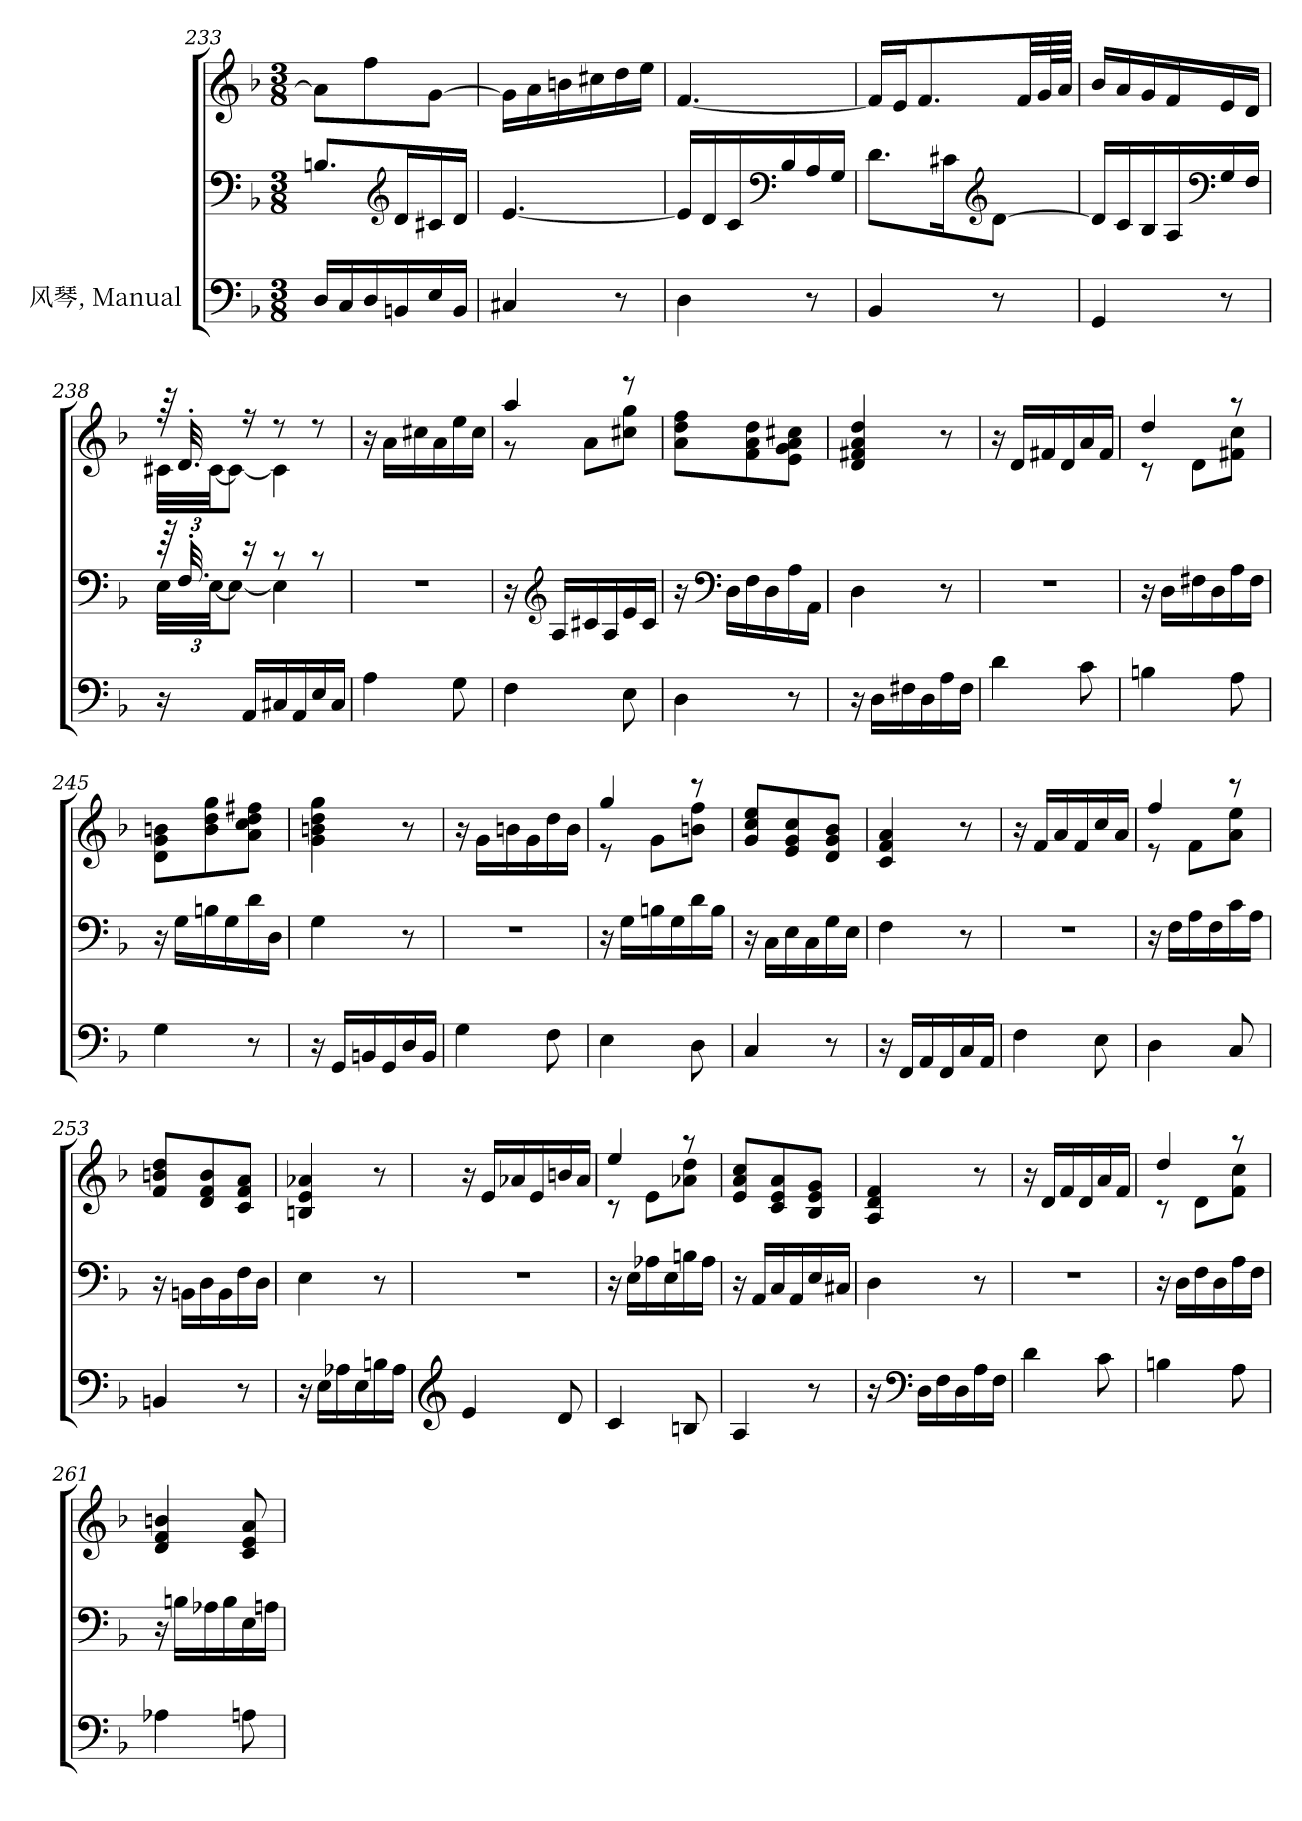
**kern	**kern	**kern
*part1	*part1	*part1
*staff3	*staff2	*staff1
*I"风琴, Manual	*	*
*clefF4	*clefF4	*clefG2
*k[b-]	*k[b-]	*k[b-]
*M3/8	*M3/8	*M3/8
=233	=233	=233
16D/LL	8.Bn/L	8a\L]
16C/	.	.
16D/	.	8ff\
*	*clefG2	*
16BBn/	16d/L	.
16E/	16c#X/	[8g\J
16BB/JJ	16d/JJ	.
=234	=234	=234
4C#X/	[4.e/	16g\LL]
.	.	16a\
.	.	16bn\
.	.	16cc#X\
8r	.	16dd\
.	.	16ee\JJ
!!LO:LB:g=z
=235	=235	=235
4D\	16e/LL]	[4.f/
.	16d/	.
.	16c/	.
*	*clefF4	*
.	16B-/	.
8r	16A/	.
.	16G/JJ	.
=236	=236	=236
4BB-/	8.d\L	16f/LL]
.	.	16e/J
.	.	8.f/
.	16c#X\K	.
*	*clefG2	*
8r	[8d\J	.
.	.	32f/LL
.	.	64g/L
.	.	64a/JJJJ
=237	=237	=237
4GG/	16d/LL]	16b-/LL
.	16c/	16a/
.	16B-/	16g/
.	16A/	16f/
*	*clefF4	*
8r	16G/	16e/
.	16F/JJ	16d/JJ
=238	=238	=238
*	*^	*^
*	*	*Xbrackettup	*	*Xbrackettup
16r	64r	48E\LLL	64r	48c#X\LLL
.	32.F'/	.	32.d'/	.
.	.	[48E\JJ	.	[48c#\JJ
.	.	12E\J_	.	12c#\J_
16AA/LL	16r	.	16r	.
16C#X/	8r	4E\]	8r	4c#\]
16AA/	.	.	.	.
16E/	8r	.	8r	.
16C#/JJ	.	.	.	.
*	*v	*v	*	*
*	*	*v	*v
!!LO:PB:g=z
=239	=239	=239
4A\	4.r	16r
.	.	16a\LL
.	.	16cc#X\
.	.	16a\
8G\	.	16ee\
.	.	16cc#\JJ
=240	=240	=240
*	*	*^
4F\	16r	4aa/	8r
*	*clefG2	*	*
.	16A/LL	.	.
.	16c#X/	.	8a\L
.	16A/	.	.
8E\	16e/	8r	8cc#X\ 8gg\J
.	16c#/JJ	.	.
*	*	*v	*v
=241	=241	=241
4D\	16r	8a\ 8dd\ 8ff\L
*	*clefF4	*
.	16D\LL	.
.	16F\	8f\ 8a\ 8dd\
.	16D\	.
8r	16A\	8e\ 8g\ 8a\ 8cc#X\J
.	16AA\JJ	.
=242	=242	=242
16r	4D\	4d/ 4f#X/ 4a/ 4dd/
16D\LL	.	.
16F#X\	.	.
16D\	.	.
16A\	8r	8r
16F#\JJ	.	.
=243	=243	=243
4d\	4.r	16r
.	.	16d/LL
.	.	16f#X/
.	.	16d/
8c\	.	16a/
.	.	16f#/JJ
!!LO:LB:g=z
=244	=244	=244
*	*	*^
4Bn\	16r	4dd/	8r
.	16D\LL	.	.
.	16F#X\	.	8d\L
.	16D\	.	.
8A\	16A\	8r	8f#X\ 8cc\J
.	16F#\JJ	.	.
*	*	*v	*v
=245	=245	=245
4G\	16r	8d\ 8g\ 8bn\L
.	16G\LL	.
.	16Bn\	8b\ 8dd\ 8gg\
.	16G\	.
8r	16d\	8a\ 8cc\ 8dd\ 8ff#X\J
.	16D\JJ	.
=246	=246	=246
16r	4G\	4g\ 4bn\ 4dd\ 4gg\
16GG/LL	.	.
16BBn/	.	.
16GG/	.	.
16D/	8r	8r
16BB/JJ	.	.
=247	=247	=247
4G\	4.r	16r
.	.	16g\LL
.	.	16bn\
.	.	16g\
8F\	.	16dd\
.	.	16b\JJ
=248	=248	=248
*	*	*^
4E\	16r	4gg/	8r
.	16G\LL	.	.
.	16Bn\	.	8g\L
.	16G\	.	.
8D\	16d\	8r	8bn\ 8ff\J
.	16B\JJ	.	.
*	*	*v	*v
=249	=249	=249
4C/	16r	8g/ 8cc/ 8ee/L
.	16C\LL	.
.	16E\	8e/ 8g/ 8cc/
.	16C\	.
8r	16G\	8d/ 8g/ 8b-/J
.	16E\JJ	.
!!LO:LB:g=z
=250	=250	=250
16r	4F\	4c/ 4f/ 4a/
16FF/LL	.	.
16AA/	.	.
16FF/	.	.
16C/	8r	8r
16AA/JJ	.	.
=251	=251	=251
4F\	4.r	16r
.	.	16f/LL
.	.	16a/
.	.	16f/
8E\	.	16cc/
.	.	16a/JJ
=252	=252	=252
*	*	*^
4D\	16r	4ff/	8r
.	16F\LL	.	.
.	16A\	.	8f\L
.	16F\	.	.
8C/	16c\	8r	8a\ 8ee\J
.	16A\JJ	.	.
*	*	*v	*v
=253	=253	=253
4BBn/	16r	8f/ 8bn/ 8dd/L
.	16BBn\LL	.
.	16D\	8d/ 8f/ 8b/
.	16BB\	.
8r	16F\	8c/ 8f/ 8a/J
.	16D\JJ	.
=254	=254	=254
16r	4E\	4Bn/ 4e/ 4a-X/
16E\LL	.	.
16A-X\	.	.
16E\	.	.
16Bn\	8r	8r
16A-\JJ	.	.
=255	=255	=255
*clefG2	*	*
4e/	4.r	16r
.	.	16e/LL
.	.	16a-X/
.	.	16e/
8d/	.	16bn/
.	.	16a-/JJ
!!LO:LB:g=z
=256	=256	=256
*	*	*^
4c/	16r	4ee/	8r
.	16E\LL	.	.
.	16A-X\	.	8e\L
.	16E\	.	.
8Bn/	16Bn\	8r	8a-X\ 8dd\J
.	16A-\JJ	.	.
*	*	*v	*v
=257	=257	=257
4A/	16r	8e/ 8a/ 8cc/L
.	16AA/LL	.
.	16C/	8c/ 8e/ 8a/
.	16AA/	.
8r	16E/	8B-/ 8e/ 8g/J
.	16C#X/JJ	.
=258	=258	=258
16r	4D\	4A/ 4d/ 4f/
*clefF4	*	*
16D\LL	.	.
16F\	.	.
16D\	.	.
16A\	8r	8r
16F\JJ	.	.
=259	=259	=259
4d\	4.r	16r
.	.	16d/LL
.	.	16f/
.	.	16d/
8c\	.	16a/
.	.	16f/JJ
=260	=260	=260
*	*	*^
4Bn\	16r	4dd/	8r
.	16D\LL	.	.
.	16F\	.	8d\L
.	16D\	.	.
8A\	16A\	8r	8f\ 8cc\J
.	16F\JJ	.	.
*	*	*v	*v
!!LO:PB:g=z
=261	=261	=261
4A-X\	16r	4d/ 4f/ 4bn/
.	16Bn\LL	.
.	16A-X\	.
.	16B\	.
8An\	16E\	8c/ 8e/ 8a/
.	16An\JJ	.
=	=	=
*-	*-	*-
